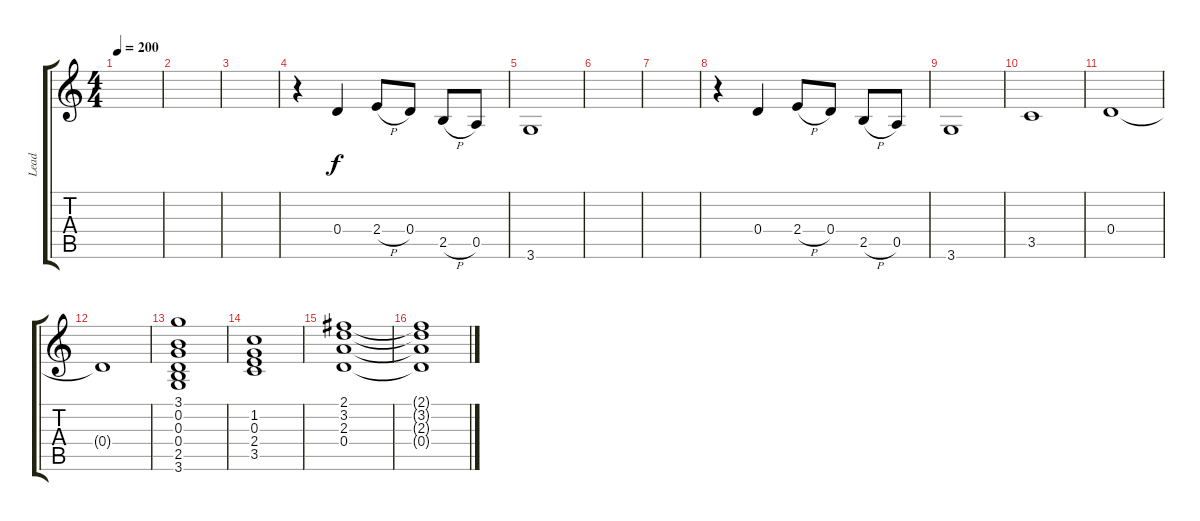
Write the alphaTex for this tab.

\track ("Lead" "Lead") {instrument distortionguitar}
\staff {score tabs}
\tuning (E4 B3 G3 D3 A2 E2) {hide}
\ts (4 4)
\tempo 200
\clef g2
\ks c
|
|
|
r.4 0.4.4 2.4{h}.8 0.4.8 2.5{h}.8 0.5.8 |
3.6.1 |
|
|
r.4 0.4.4 2.4{h}.8 0.4.8 2.5{h}.8 0.5.8 |
3.6.1 |
3.5.1 |
0.4.1 |
0.4{t}.1 |
(3.1 0.2 0.3 0.4 2.5 3.6).1 |
(1.2 0.3 2.4 3.5).1 |
(2.1 3.2 2.3 0.4).1 |
(2.1{t} 3.2{t} 2.3{t} 0.4{t}).1
